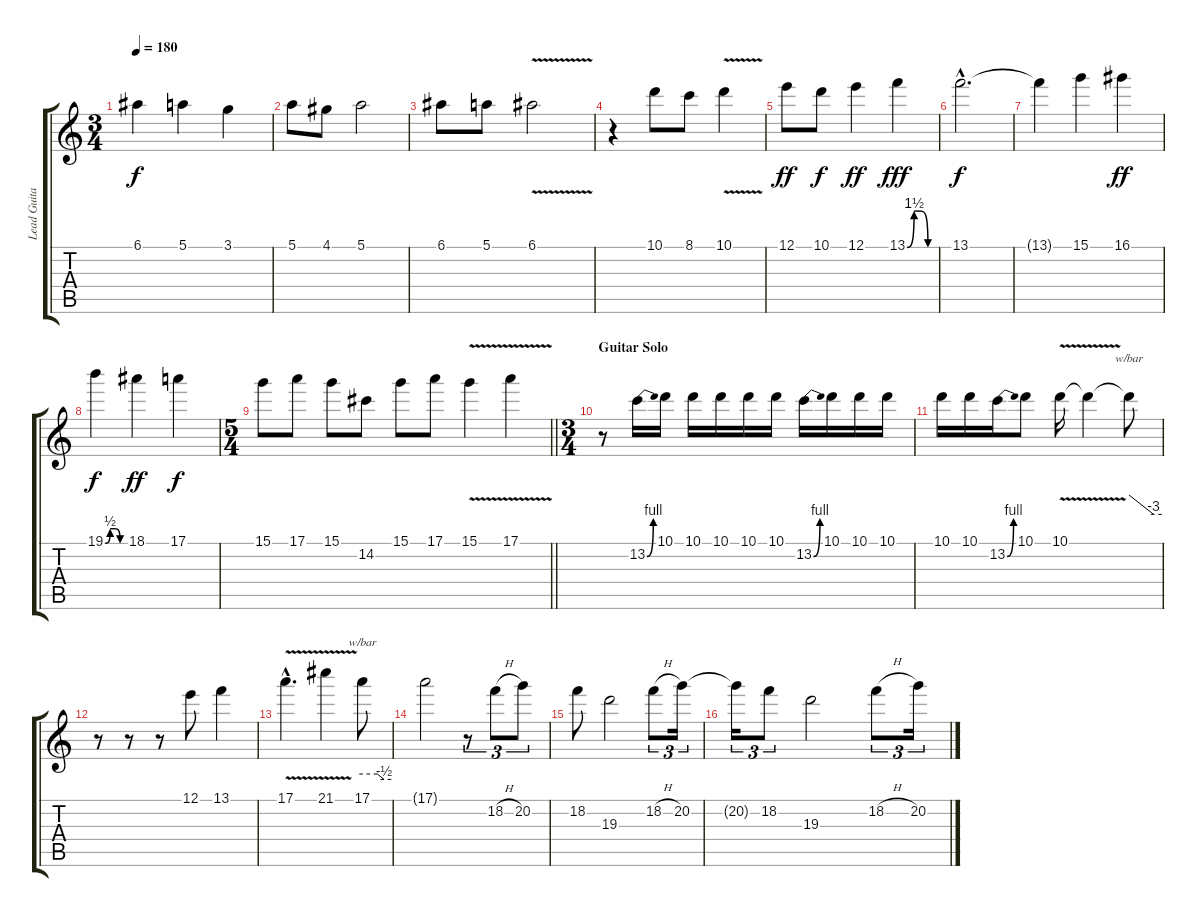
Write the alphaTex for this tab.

\track ("Lead Guitar left" "Lead Guita") {instrument overdrivenguitar}
\staff {score tabs}
\tuning (E4 B3 G3 D3 A2 D2) {hide}
\ts (3 4)
\tempo 180
\clef g2
\ks c
6.1.4{dy f} 5.1.4 3.1.4 |
5.1.8 4.1.8 5.1.2 |
6.1.8 5.1.8 6.1{v}.2 |
r.4 10.1.8 8.1.8 10.1{v}.4 |
12.1.8{dy ff} 10.1.8{dy f} 12.1.4{dy ff} 13.1{be (custom 0 0 15 6 30 6 45 0 60 0)}.4{dy fff} |
13.1{hac}.2{d dy f} |
13.1{t}.4 15.1.4 16.1.4{dy ff} |
19.1{be (custom 0 0 15 2 30 2 45 0 60 0)}.4{dy f} 18.1.4{dy ff} 17.1.4{dy f} |
\ts (5 4)
\barLineRight lightlight
15.1.8 17.1.8 15.1.8 14.2.8 15.1.8 17.1.8 15.1{v}.4 17.1{v}.4 |
\ts (3 4)
\section ("" "Guitar Solo")
r.8 13.2{be (bend 0 0 60 4)}.16{volume 10} 10.1.16 10.1.16 10.1.16 10.1.16 10.1.16 13.2{be (bend 0 0 60 4)}.16 10.1.16 10.1.16 10.1.16 |
10.1.16 10.1.16 13.2{be (bend 0 0 60 4)}.16 10.1.8 10.1{v}.16 10.1{t}.4 10.1{t}.8{tbe (custom default 0 0 45 -12 60 -12)} |
r.8 r.8 r.8 12.1.8 13.1.4 |
17.1{v hac}.4{d} 21.1{v}.4 17.1.8{tbe (custom default 0 0 31 0 45 -2 60 -2)} |
17.1{t}.2 r.8{tu (3 2)} 18.2{h}.8{tu (3 2)} 20.2.8{tu (3 2)} |
18.2.8 19.3.2 18.2{h}.8{tu (3 2)} 20.2.16{tu (3 2)} |
20.2{t}.16{tu (3 2)} 18.2.8{tu (3 2)} 19.3.2 18.2{h}.8{tu (3 2)} 20.2{h}.16{tu (3 2)}
